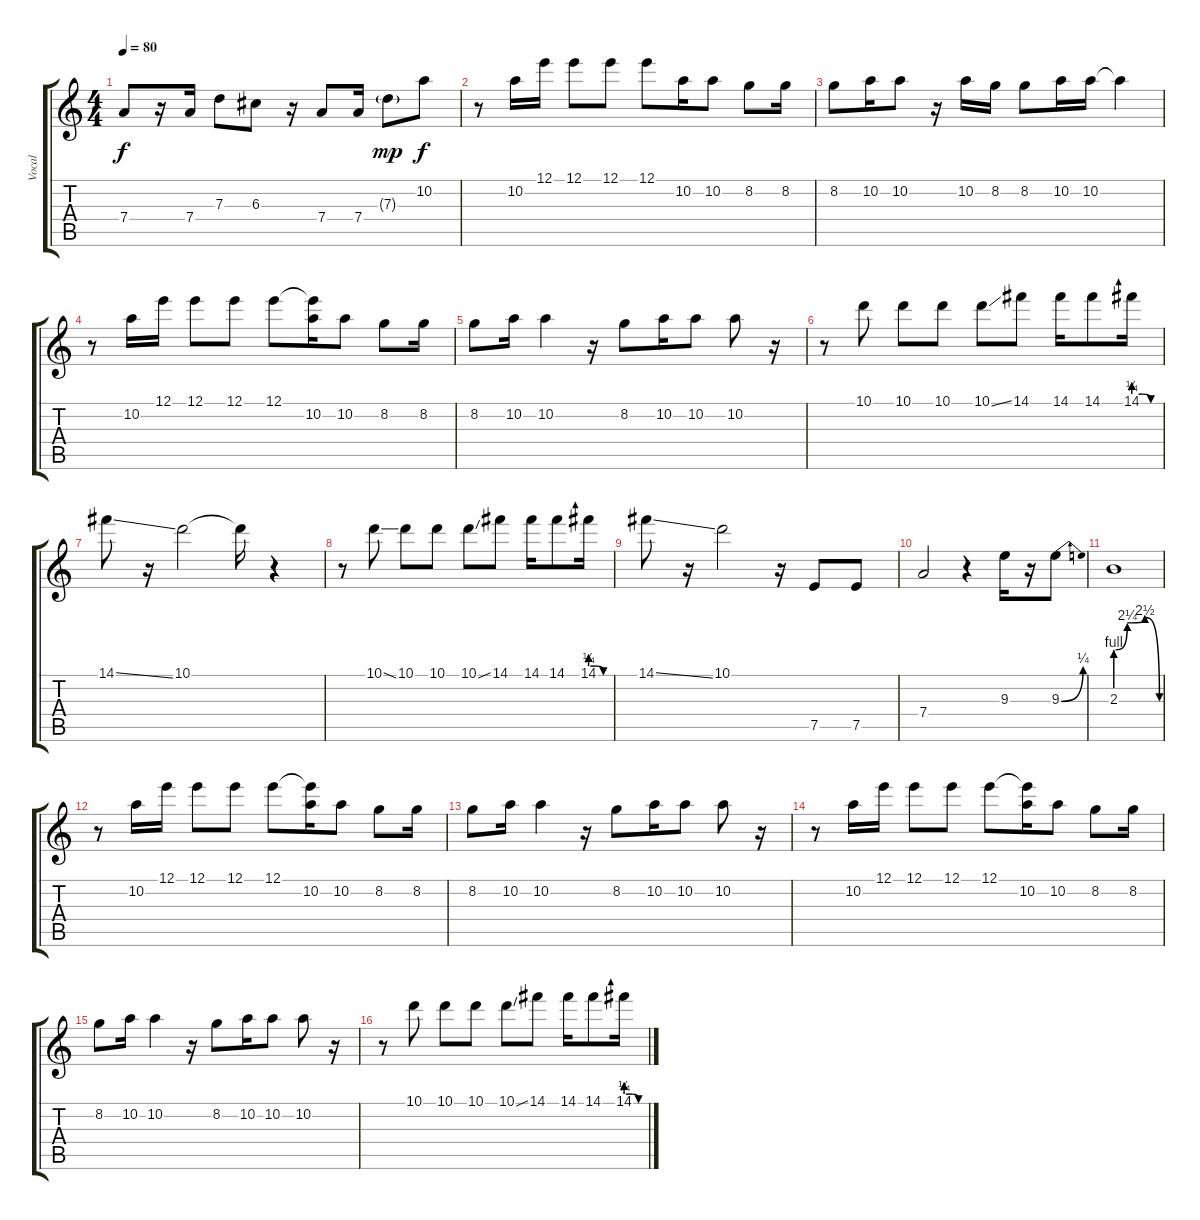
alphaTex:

\track ("Vocal" "Vocal") {instrument acousticguitarnylon}
\staff {score tabs}
\tuning (E4 B3 G3 D3 A2 E2) {hide}
\ts (4 4)
\tempo 80
\clef g2
\ks c
7.4.8{dy f instrument acousticguitarsteel} r.16 7.4.16 7.3.8 6.3.8 r.16 7.4.8 7.4.16 7.3{g}.8{dy mp} 10.2.8{dy f} |
r.8 10.2.16 12.1.16 12.1.8 12.1.8 12.1.8 10.2.16 10.2.8 8.2.8 8.2.16 |
8.2.8 10.2.16 10.2.8 r.16 10.2.16 8.2.16 8.2.8 10.2.16 10.2.16 10.2{t}.4 |
r.8 10.2.16 12.1.16 12.1.8 12.1.8 12.1.8 (12.1{t} 10.2).16 10.2.8 8.2.8 8.2.16 |
8.2.8 10.2.16 10.2.4 r.16 8.2.8 10.2.16 10.2.8 10.2.8 r.16 |
r.8 10.1.8 10.1.8 10.1.8 10.1{ss}.8 14.1.8 14.1.16 14.1.8 14.1{be (custom 0 1 20 1 40 0 60 0)}.16 |
14.1{ss}.8 r.16 10.1.2 10.1{t}.16 r.4 |
r.8 10.1{ss}.8 10.1.8 10.1.8 10.1{ss}.8 14.1.8 14.1.16 14.1.8 14.1{be (custom 0 1 20 1 40 0 60 0)}.16 |
14.1{ss}.8 r.16 10.1.2 r.16 7.5.8 7.5.8 |
7.4.2 r.4 9.3.16{instrument acousticguitarsteel} r.16 9.3{be (bend 0 0 60 1)}.8 |
2.3{be (custom 0 4 16 9 40 10 60 0)}.1 |
r.8 10.2.16 12.1.16 12.1.8 12.1.8 12.1.8 (12.1{t} 10.2).16 10.2.8 8.2.8 8.2.16 |
8.2.8 10.2.16 10.2.4 r.16 8.2.8 10.2.16 10.2.8 10.2.8 r.16 |
r.8 10.2.16 12.1.16 12.1.8 12.1.8 12.1.8 (12.1{t} 10.2).16 10.2.8 8.2.8 8.2.16 |
8.2.8 10.2.16 10.2.4 r.16 8.2.8 10.2.16 10.2.8 10.2.8 r.16 |
r.8 10.1.8 10.1.8 10.1.8 10.1{ss}.8 14.1.8 14.1.16 14.1.8 14.1{be (custom 0 1 20 1 40 0 60 0)}.16
